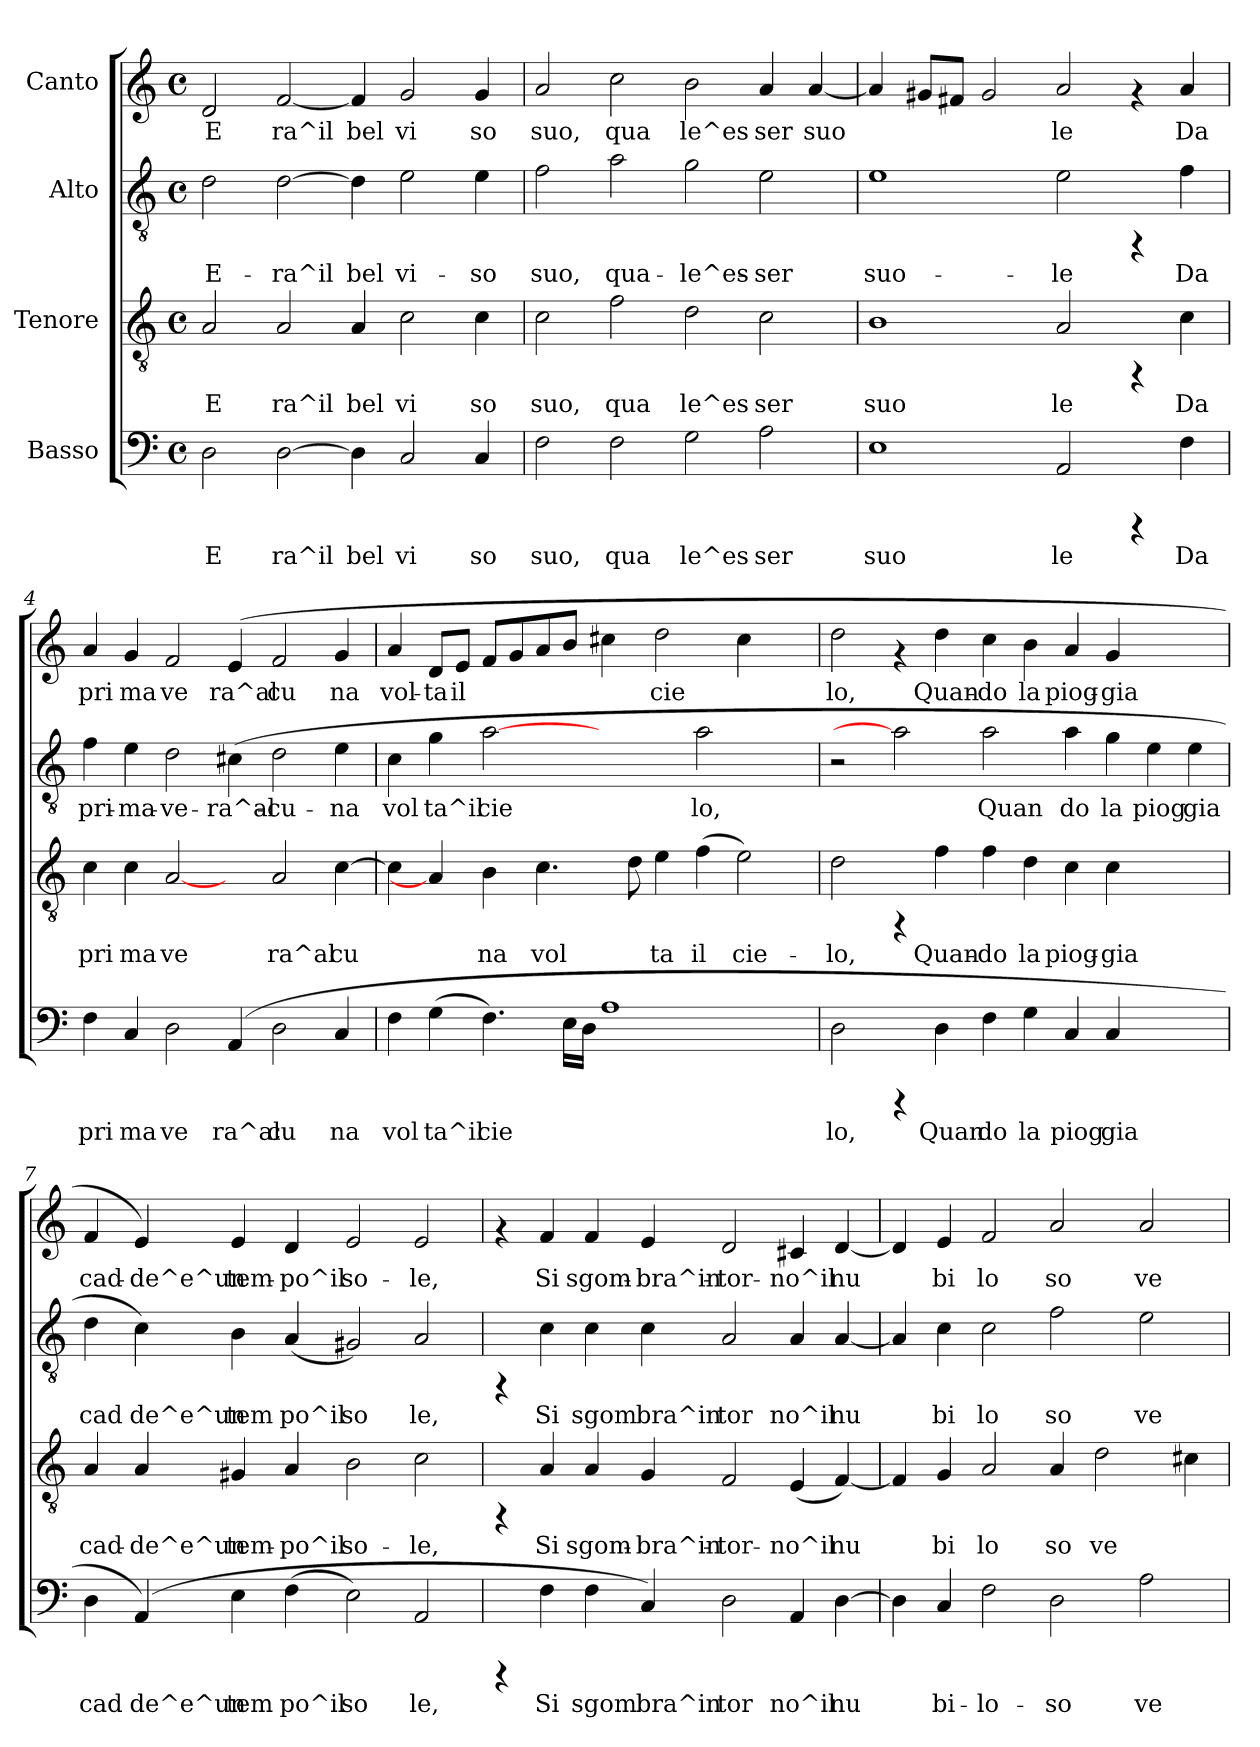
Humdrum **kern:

**kern	**text	**kern	**text	**kern	**text	**kern	**text
*part4	*part4	*part3	*part3	*part2	*part2	*part1	*part1
*staff4	*staff4	*staff3	*staff3	*staff2	*staff2	*staff1	*staff1
*I"Basso	*	*I"Tenore	*	*I"Alto	*	*I"Canto	*
!!LO:PB:g=z
*stria5	*	*stria5	*	*stria5	*	*stria5	*
*clefF4	*	*clefGv2	*	*clefGv2	*	*clefG2	*
*k[]	*	*k[]	*	*k[]	*	*k[]	*
*C:	*	*C:	*	*C:	*	*C:	*
*M4/4	*	*M4/4	*	*M4/4	*	*M4/4	*
*met(c)	*	*met(c)	*	*met(c)	*	*met(c)	*
=1	=1	=1	=1	=1	=1	=1	=1
!	!LO:LY:b:cj	!	!LO:LY:b:cj	!	!LO:LY:b:cj	!	!LO:LY:b:cj
2D\	E	2A/	E	2d\	E-	2d/	E
!	!LO:LY:b:cj	!	!LO:LY:b:cj	!	!LO:LY:b:cj	!	!LO:LY:b:cj
[<2D\	ra^il	2A/	ra^il	[<2d\	-ra^il	[<2f/	ra^il
!	!LO:LY:b:cj	!	!LO:LY:b:cj	!	!LO:LY:b:cj	!	!LO:LY:b:cj
4D\]	bel	4A/	bel	4d\]	bel	4f/]	bel
!	!LO:LY:b:cj	!	!LO:LY:b:cj	!	!LO:LY:b:cj	!	!LO:LY:b:cj
2C/	vi	2c\	vi	2e\	vi-	2g/	vi
!	!LO:LY:b:cj	!	!LO:LY:b:cj	!	!LO:LY:b:cj	!	!LO:LY:b:cj
4C/	so	4c\	so	4e\	-so	4g/	so
=2	=2	=2	=2	=2	=2	=2	=2
!	!LO:LY:b:cj	!	!LO:LY:b:cj	!	!LO:LY:b:cj	!	!LO:LY:b:cj
2F\	suo,	2c\	suo,	2f\	suo,	2a/	suo,
!	!LO:LY:b:cj	!	!LO:LY:b:cj	!	!LO:LY:b:cj	!	!LO:LY:b:cj
2F\	qua	2f\	qua	2a\	qua-	2cc\	qua
!	!LO:LY:b:cj	!	!LO:LY:b:cj	!	!LO:LY:b:cj	!	!LO:LY:b:cj
2G\	le^es	2d\	le^es	2g\	-le^es-	2b\	le^es
!	!LO:LY:b:cj	!	!LO:LY:b:cj	!	!LO:LY:b:cj	!	!LO:LY:b:cj
2A\	ser	2c\	ser	2e\	-ser	4a/	ser
!	!	!	!	!	!	!	!LO:LY:b:cj
.	.	.	.	.	.	[<4a/	suo
=3	=3	=3	=3	=3	=3	=3	=3
!	!LO:LY:b:cj	!	!LO:LY:b:cj	!	!LO:LY:b:cj	!	!LO:LY:b:cj
1E	suo	1B	suo	1e	suo-	4a/]	.
!	!	!	!	!	!	!	!LO:LY:b:cj
.	.	.	.	.	.	8g#X/L	.
!	!	!	!	!	!	!	!LO:LY:b:cj
.	.	.	.	.	.	8f#X/J	.
!	!	!	!	!	!	!	!LO:LY:b:cj
.	.	.	.	.	.	2g#/	.
!	!LO:LY:b:cj	!	!LO:LY:b:cj	!	!LO:LY:b:cj	!	!LO:LY:b:cj
2AA/	le	2A/	le	2e\	-le	2a/	le
4rCCC	.	4rFF	.	4rFF	.	4rf	.
!	!LO:LY:b:cj	!	!LO:LY:b:cj	!	!LO:LY:b:cj	!	!LO:LY:b:cj
4F\	Da	4c\	Da	4f\	Da	4a/	Da
=4	=4	=4	=4	=4	=4	=4	=4
!	!LO:LY:b:cj	!	!LO:LY:b:cj	!	!LO:LY:b:cj	!	!LO:LY:b:cj
4F\	pri	4c\	pri	4f\	pri-	4a/	pri
!	!LO:LY:b:cj	!	!LO:LY:b:cj	!	!LO:LY:b:cj	!	!LO:LY:b:cj
4C/	ma	4c\	ma	4e\	-ma-	4g/	ma
!	!LO:LY:b:cj	!	!LO:LY:b:cj	!	!LO:LY:b:cj	!	!LO:LY:b:cj
2D\	ve	[2A/	ve	2d\	-ve-	2f/	ve
!	!LO:LY:b:cj	!	!	!	!LO:LY:b:cj	!	!LO:LY:b:cj
(<4AA/	ra^al	4ryy	.	(<4c#X\	-ra^al-	(<4e/	ra^al
!	!LO:LY:b:cj	!	!LO:LY:b:cj	!	!LO:LY:b:cj	!	!LO:LY:b:cj
2D\	cu	2A/	ra^al	2d\	-cu-	2f/	cu
!	!LO:LY:b:cj	!	!LO:LY:b:cj	!	!LO:LY:b:cj	!	!LO:LY:b:cj
4C/	na	[<4c\	cu	4e\	-na	4g/	na
!!LO:LB:g=z
=5	=5	=5	=5	=5	=5	=5	=5
!	!LO:LY:b:cj	!	!LO:LY:b:cj	!	!LO:LY:b:cj	!	!LO:LY:b:cj
4F\	vol	4c\]	.	4c\	vol	4a/	vol-
!	!LO:LY:b:cj	!	!	!	!LO:LY:b:cj	!	!LO:LY:b:cj
(<4G\	ta^il	4A/]	.	4g\	ta^il	8d/L	-ta
!	!	!	!	!	!	!	!LO:LY:b:cj
.	.	.	.	.	.	8e/J	il
!	!LO:LY:b:cj	!	!LO:LY:b:cj	!	!LO:LY:b:cj	!	!LO:LY:b:cj
4.F\)	cie	4B\	na	[2a	cie	8f/L	.
!	!	!	!	!	!	!	!LO:LY:b:cj
.	.	.	.	.	.	8g/	.
!	!	!	!LO:LY:b:cj	!	!	!	!LO:LY:b:cj
.	.	4.c\	vol-	.	.	8a/	.
!	!LO:LY:b:cj	!	!	!	!	!	!LO:LY:b:cj
16E\L	.	.	.	.	.	8b/J	.
!	!LO:LY:b:cj	!	!	!	!	!	!
16D\J	.	.	.	.	.	.	.
!	!LO:LY:b:cj	!	!	!	!	!	!LO:LY:b:cj
1A	.	.	.	2ryy	.	4cc#X\	.
!	!	!	!LO:LY:b:cj	!	!	!	!
.	.	8d\	--	.	.	.	.
!	!	!	!LO:LY:b:cj	!	!	!	!LO:LY:b:cj
.	.	4e\	-ta	.	.	2dd\	cie-
!	!	!	!LO:LY:b:cj	!	!LO:LY:b:cj	!	!
.	.	(<4f\	il	2a\	lo,	.	.
!	!	!	!LO:LY:b:cj	!	!	!	!LO:LY:b:cj
.	.	2e\)	cie-	.	.	4cc#\	--
4ryy	.	.	.	4ryy	.	4ryy	.
=6	=6	=6	=6	=6	=6	=6	=6
!	!LO:LY:b:cj	!	!LO:LY:b:cj	!	!	!	!LO:LY:b:cj
2D\	lo,	2d\	-lo,	2r	.	2dd\	-lo,
4rCCC	.	4rFF	.	2a]	.	4rf	.
!	!LO:LY:b:cj	!	!LO:LY:b:cj	!	!	!	!LO:LY:b:cj
4D\	Quan	4f\	Quan-	.	.	4dd\	Quan-
!	!LO:LY:b:cj	!	!LO:LY:b:cj	!	!LO:LY:b:cj	!	!LO:LY:b:cj
4F\	do	4f\	-do	2a\	Quan	4cc\	-do
!	!LO:LY:b:cj	!	!LO:LY:b:cj	!	!	!	!LO:LY:b:cj
4G\	la	4d\	la	.	.	4b\	la
!	!LO:LY:b:cj	!	!LO:LY:b:cj	!	!LO:LY:b:cj	!	!LO:LY:b:cj
4C/	piog	4c\	piog-	4a\	do	4a/	piog-
!	!LO:LY:b:cj	!	!LO:LY:b:cj	!	!LO:LY:b:cj	!	!LO:LY:b:cj
4C/	gia	4c\	-gia	4g\	la	4g/	-gia
!	!	!	!	!	!LO:LY:b:cj	!	!
2ryy	.	2ryy	.	4e\	piog	2ryy	.
!	!	!	!	!	!LO:LY:b:cj	!	!
.	.	.	.	4e\	gia	.	.
=7	=7	=7	=7	=7	=7	=7	=7
!	!LO:LY:b:cj	!	!LO:LY:b:cj	!	!LO:LY:b:cj	!	!LO:LY:b:cj
4D\	cad	4A/	cad-	4d\	cad	4f/	cad-
!	!LO:LY:b:cj	!	!LO:LY:b:cj	!	!LO:LY:b:cj	!	!LO:LY:b:cj
(<4AA/)	de^e^un	4A/	-de^e^un	4c\)	de^e^un	4e/)	-de^e^un
!	!LO:LY:b:cj	!	!LO:LY:b:cj	!	!LO:LY:b:cj	!	!LO:LY:b:cj
4E\	tem	4G#X/	tem-	4B\	tem	4e/	tem-
!	!LO:LY:b:cj	!	!LO:LY:b:cj	!	!LO:LY:b:cj	!	!LO:LY:b:cj
(<4F\	po^il	4A/	-po^il	(<4A/	po^il	4d/	-po^il
!	!LO:LY:b:cj	!	!LO:LY:b:cj	!	!LO:LY:b:cj	!	!LO:LY:b:cj
2E\)	so	2B\	so-	2G#X/)	so	2e/	so-
!	!LO:LY:b:cj	!	!LO:LY:b:cj	!	!LO:LY:b:cj	!	!LO:LY:b:cj
2AA/	le,	2c\	-le,	2A/	le,	2e/	-le,
=8	=8	=8	=8	=8	=8	=8	=8
4rCCC	.	4rFF	.	4rFF	.	4rf	.
!	!LO:LY:b:cj	!	!LO:LY:b:cj	!	!LO:LY:b:cj	!	!LO:LY:b:cj
4F\	Si	4A/	Si	4c\	Si	4f/	Si
!	!LO:LY:b:cj	!	!LO:LY:b:cj	!	!LO:LY:b:cj	!	!LO:LY:b:cj
4F\	sgom	4A/	sgom-	4c\	sgom	4f/	sgom-
!	!LO:LY:b:cj	!	!LO:LY:b:cj	!	!LO:LY:b:cj	!	!LO:LY:b:cj
4C/)	bra^in	4G/	-bra^in-	4c\	bra^in	4e/	-bra^in-
!	!LO:LY:b:cj	!	!LO:LY:b:cj	!	!LO:LY:b:cj	!	!LO:LY:b:cj
2D\	tor	2F/	-tor-	2A/	tor	2d/	-tor-
!	!LO:LY:b:cj	!	!LO:LY:b:cj	!	!LO:LY:b:cj	!	!LO:LY:b:cj
4AA/	no^il	(<4E/	-no^il	4A/	no^il	4c#X/	-no^il
!	!LO:LY:b:cj	!	!LO:LY:b:cj	!	!LO:LY:b:cj	!	!LO:LY:b:cj
[<4D\	nu	[<4F/)	nu-	[<4A/	nu	[<4d/	nu-
!!LO:PB:g=z
=9	=9	=9	=9	=9	=9	=9	=9
!	!LO:LY:b:cj	!	!LO:LY:b:cj	!	!LO:LY:b:cj	!	!LO:LY:b:cj
4D\]	.	4F/]	--	4A/]	.	4d/]	--
!	!LO:LY:b:cj	!	!LO:LY:b:cj	!	!LO:LY:b:cj	!	!LO:LY:b:cj
4C/	bi-	4G/	-bi	4c\	bi	4e/	-bi
!	!LO:LY:b:cj	!	!LO:LY:b:cj	!	!LO:LY:b:cj	!	!LO:LY:b:cj
2F\	-lo-	2A/	lo	2c\	lo	2f/	lo
!	!LO:LY:b:cj	!	!LO:LY:b:cj	!	!LO:LY:b:cj	!	!LO:LY:b:cj
2D\	-so	4A/	so	2f\	so	2a/	so
!	!	!	!LO:LY:b:cj	!	!	!	!
.	.	2d\	ve	.	.	.	.
!	!LO:LY:b:cj	!	!	!	!LO:LY:b:cj	!	!LO:LY:b:cj
2A\	ve-	.	.	2e\	ve	2a/	ve
!	!	!	!LO:LY:b:cj	!	!	!	!
.	.	4c#\	.	.	.	.	.
=	=	=	=	=	=	=	=
*-	*-	*-	*-	*-	*-	*-	*-
